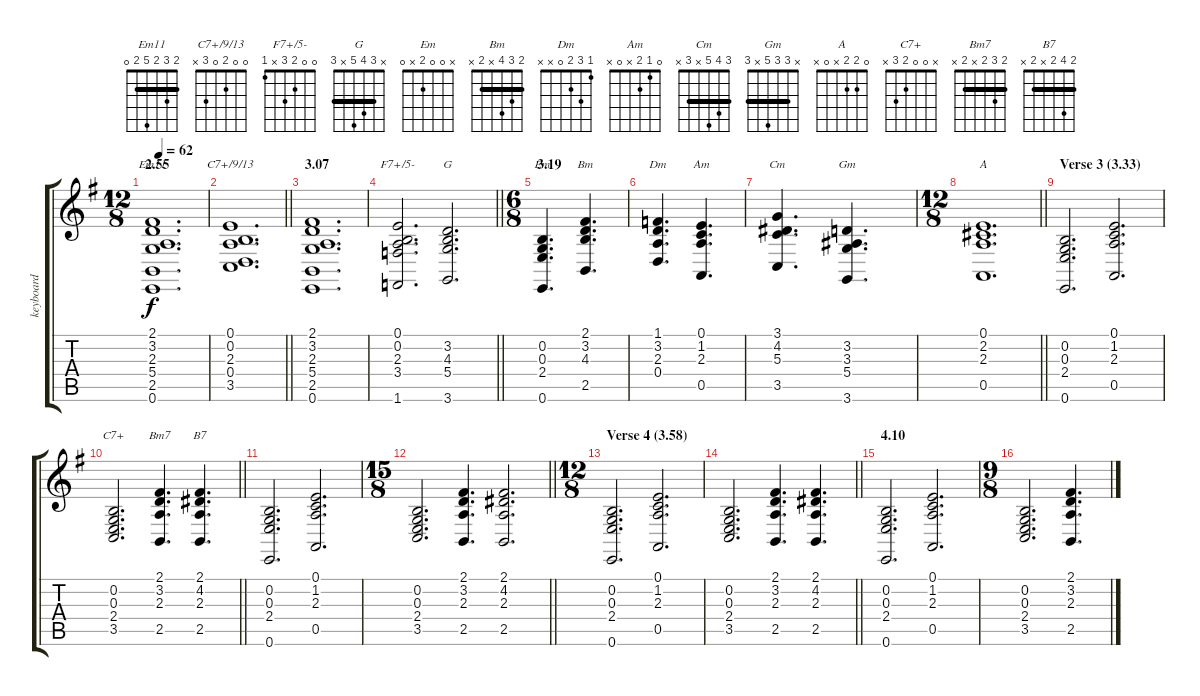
\track ("keyboard" "keyboard") {instrument stringensemble1}
\staff {score tabs}
\tuning (E4 B3 G3 D3 A2 E2) {hide}
\chord ("Em11" 2 3 2 5 2 0) {barre 2}
\chord ("C7+/9/13" 0 0 2 0 3 x)
\chord ("F7+/5-" 0 0 2 3 x 1)
\chord ("G" x 3 4 5 x 3) {barre 3}
\chord ("Em" x 0 0 2 x 0)
\chord ("Bm" 2 3 4 x 2 x) {barre 2}
\chord ("Dm" 1 3 2 0 x x)
\chord ("Am" 0 1 2 x 0 x)
\chord ("Cm" 3 4 5 x 3 x) {barre 3}
\chord ("Gm" x 3 3 5 x 3) {barre 3}
\chord ("A" 0 2 2 x 0 x)
\chord ("C7+" x 0 0 2 3 x)
\chord ("Bm7" 2 3 2 x 2 x) {barre 2}
\chord ("B7" 2 4 2 x 2 x) {barre 2}
\ts (12 8)
\section ("" "2.55")
\tempo 62
\clef g2
\ks g
(2.1 3.2 2.3 5.4 2.5 0.6).1{d ch "Em11" dy f} |
\barLineRight lightlight
(0.1 0.2 2.3 0.4 3.5).1{d ch "C7+/9/13"} |
\section ("" "3.07")
(2.1 3.2 2.3 5.4 2.5 0.6).1{d} |
\barLineRight lightlight
(0.1 0.2 2.3 3.4 1.6).2{d ch "F7+/5-"} (3.2 4.3 5.4 3.6).2{d ch "G"} |
\ts (6 8)
\section ("" "3.19")
(0.2 0.3 2.4 0.6).4{d ch "Em"} (2.1 3.2 4.3 2.5).4{d ch "Bm"} |
(1.1 3.2 2.3 0.4).4{d ch "Dm"} (0.1 1.2 2.3 0.5).4{d ch "Am"} |
(3.1 4.2 5.3 3.5).4{d ch "Cm"} (3.2 3.3 5.4 3.6).4{d ch "Gm"} |
\ts (12 8)
\barLineRight lightlight
(0.1 2.2 2.3 0.5).1{d ch "A"} |
\section ("" "Verse 3 (3.33)")
(0.2 0.3 2.4 0.6).2{d} (0.1 1.2 2.3 0.5).2{d} |
\barLineRight lightlight
(0.2 0.3 2.4 3.5).2{d ch "C7+"} (2.1 3.2 2.3 2.5).4{d ch "Bm7"} (2.1 4.2 2.3 2.5).4{d ch "B7"} |
(0.2 0.3 2.4 0.6).2{d} (0.1 1.2 2.3 0.5).2{d} |
\ts (15 8)
\barLineRight lightlight
(0.2 0.3 2.4 3.5).2{d} (2.1 3.2 2.3 2.5).4{d} (2.1 4.2 2.3 2.5).2{d} |
\ts (12 8)
\section ("" "Verse 4 (3.58)")
(0.2 0.3 2.4 0.6).2{d} (0.1 1.2 2.3 0.5).2{d} |
\barLineRight lightlight
(0.2 0.3 2.4 3.5).2{d} (2.1 3.2 2.3 2.5).4{d} (2.1 4.2 2.3 2.5).4{d} |
\section ("" "4.10")
(0.2 0.3 2.4 0.6).2{d} (0.1 1.2 2.3 0.5).2{d} |
\ts (9 8)
(0.2 0.3 2.4 3.5).2{d} (2.1 3.2 2.3 2.5).4{d}
